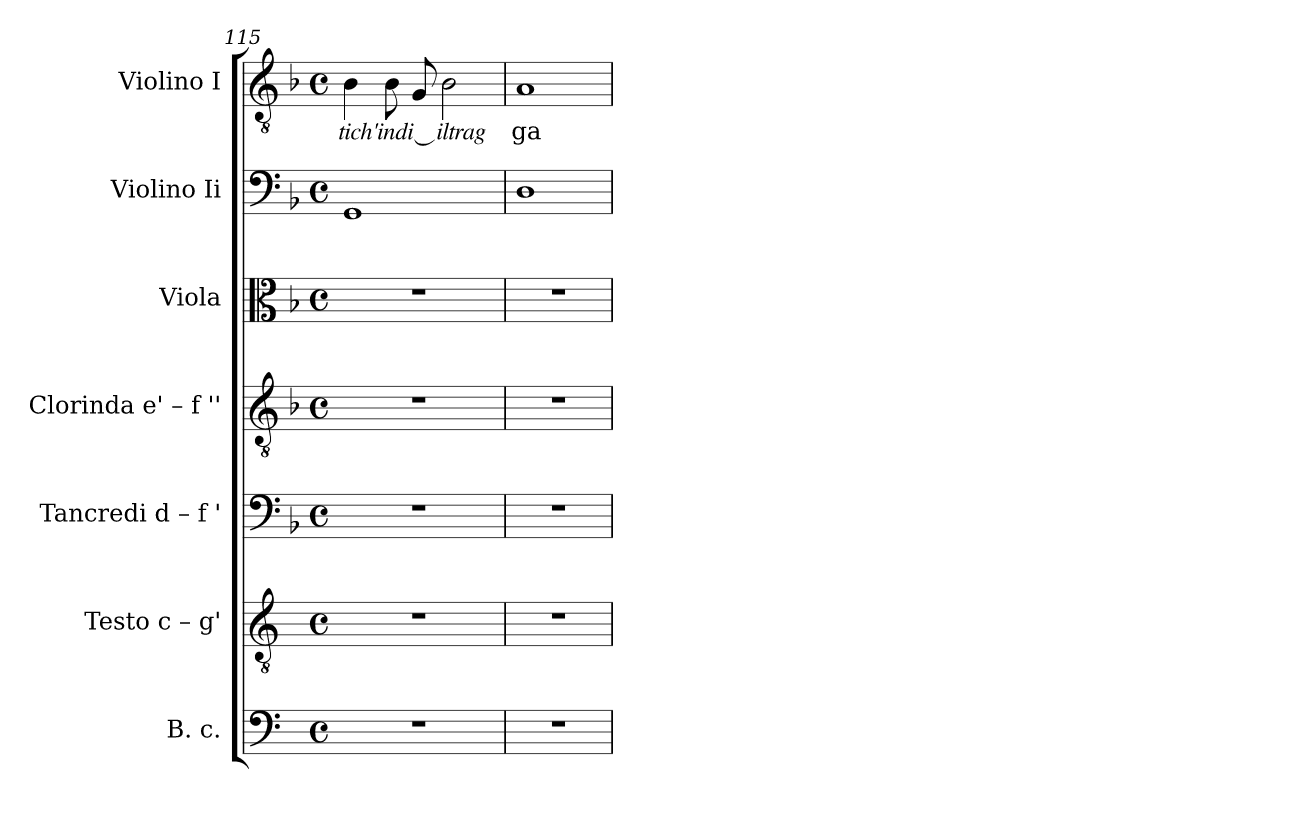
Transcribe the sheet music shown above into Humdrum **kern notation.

**kern	**kern	**kern	**kern	**kern	**kern	**kern	**text
*part7	*part6	*part5	*part4	*part3	*part2	*part1	*part1
*staff7	*staff6	*staff5	*staff4	*staff3	*staff2	*staff1	*staff1
*I"B. c.	*I"Testo  c – g'	*I"Tancredi  d – f '	*I"Clorinda  e' – f ''	*I"Viola	*I"Violino Ii	*I"Violino I	*
!!LO:LB:g=z
*clefF4	*clefGv2	*clefF4	*clefGv2	*clefC3	*clefF4	*clefGv2	*
*k[]	*k[]	*k[b-]	*k[b-]	*k[b-]	*k[b-]	*k[b-]	*
*C:	*C:	*F:	*F:	*F:	*F:	*F:	*
*M4/4	*M4/4	*M4/4	*M4/4	*M4/4	*M4/4	*M4/4	*
*met(c)	*met(c)	*met(c)	*met(c)	*met(c)	*met(c)	*met(c)	*
=115	=115	=115	=115	=115	=115	=115	=115
!	!	!	!	!	!	!	!LO:LY:b:cj
1r	1r	1r	1r	1r	1GG	4B-\	-tich'indi‿iltrag
!	!	!	!	!	!	!	!LO:LY:b:cj
.	.	.	.	.	.	8B-\	.
!	!	!	!	!	!	!	!LO:LY:b:cj
.	.	.	.	.	.	8G/	.
!	!	!	!	!	!	!	!LO:LY:b:cj
.	.	.	.	.	.	2B-\	.
=116	=116	=116	=116	=116	=116	=116	=116
!	!	!	!	!	!	!	!LO:LY:b:cj
1r	1r	1r	1r	1r	1D	1A	ga
=	=	=	=	=	=	=	=
*-	*-	*-	*-	*-	*-	*-	*-
